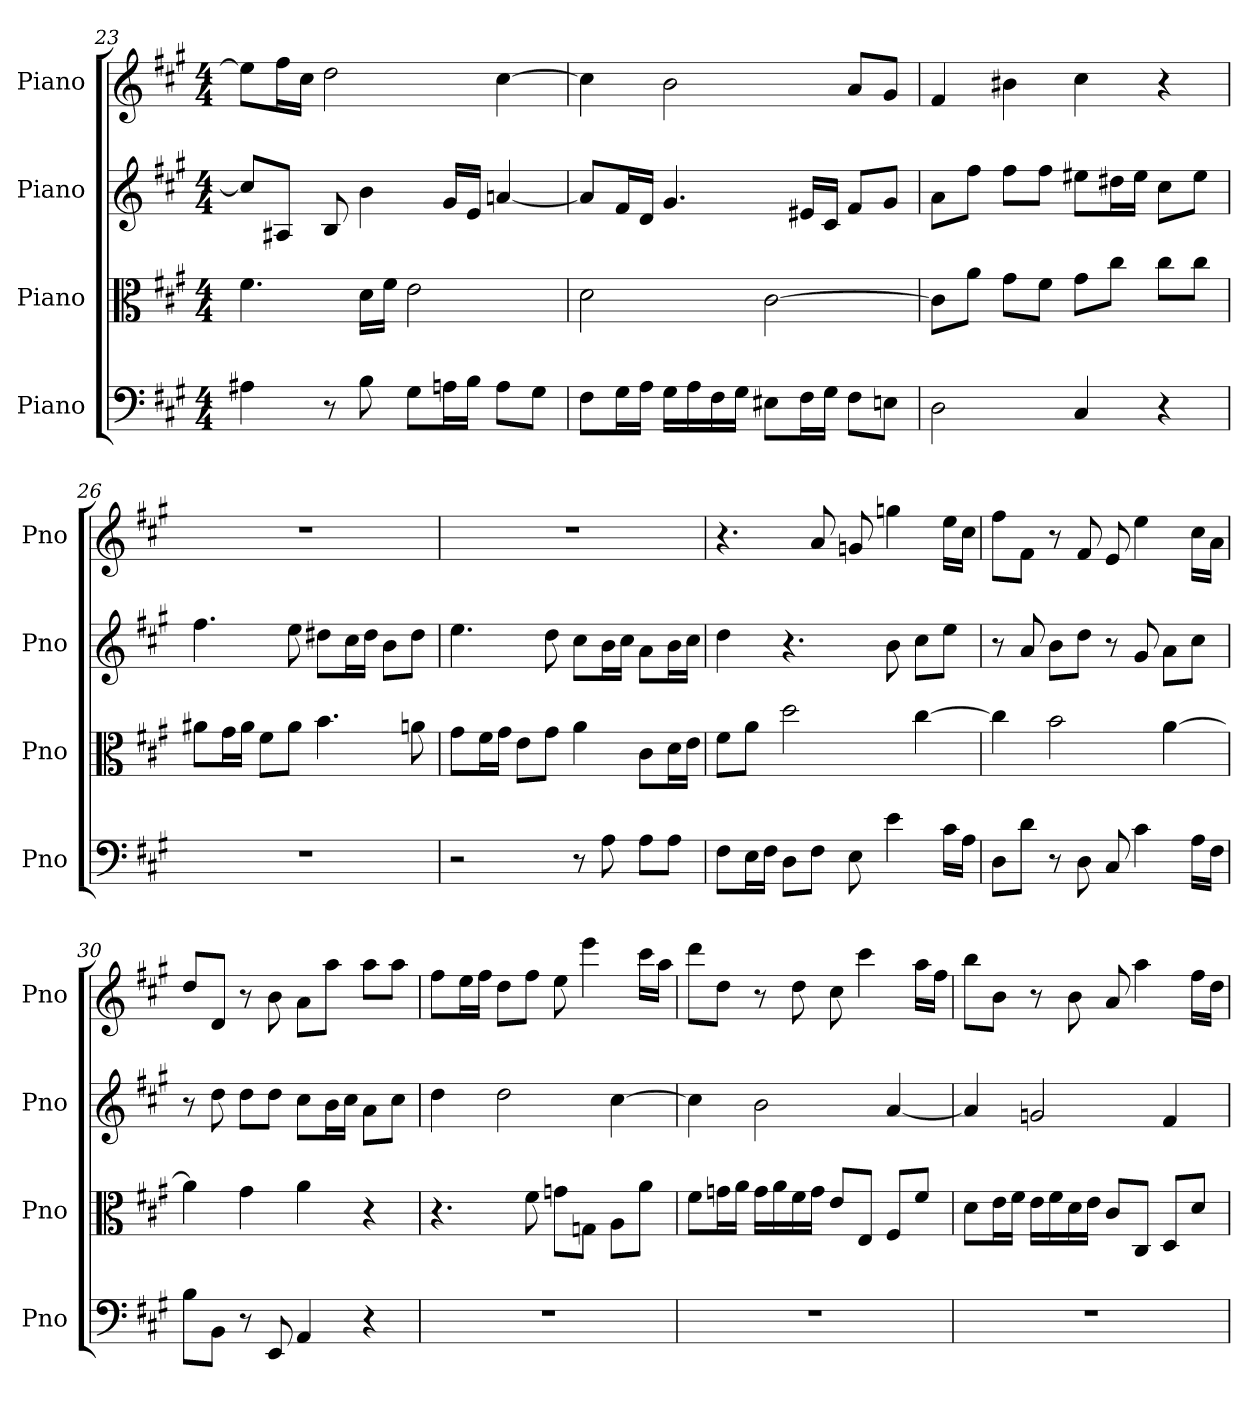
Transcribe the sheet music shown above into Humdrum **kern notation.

**kern	**kern	**kern	**kern
*part4	*part3	*part2	*part1
*staff4	*staff3	*staff2	*staff1
*I"Piano	*I"Piano	*I"Piano	*I"Piano
*I'Pno	*I'Pno	*I'Pno	*I'Pno
!!LO:LB:g=z
*clefF4	*clefC3	*clefG2	*clefG2
*k[f#c#g#]	*k[f#c#g#]	*k[f#c#g#]	*k[f#c#g#]
*M4/4	*M4/4	*M4/4	*M4/4
=23	=23	=23	=23
4A#X\	4.f#\	8cc#/L]	8ee\L]
.	.	8A#X/J	16ff#\L
.	.	.	16cc#\JJ
8r	.	8B/	2dd\
8B\	16d\LL	4b\	.
.	16f#\JJ	.	.
8G#\L	2e\	.	.
16An\L	.	16g#/LL	.
16B\JJ	.	16e/JJ	.
8A\L	.	[4an/	[4cc#\
8G#\J	.	.	.
=24	=24	=24	=24
8F#\L	2d\	8a/L]	4cc#\]
16G#\L	.	16f#/L	.
16A\JJ	.	16d/JJ	.
16G#\LL	.	4.g#/	2b\
16A\	.	.	.
16F#\	.	.	.
16G#\JJ	.	.	.
8E#X\L	[2c#\	.	.
16F#\L	.	16e#X/LL	.
16G#\JJ	.	16c#/JJ	.
8F#\L	.	8f#/L	8a/L
8En\J	.	8g#/J	8g#/J
=25	=25	=25	=25
2D\	8c#\L]	8a\L	4f#/
.	8a\J	8ff#\J	.
.	8g#\L	8ff#\L	4b#X\
.	8f#\J	8ff#\J	.
4C#/	8g#\L	8ee#X\L	4cc#\
.	8cc#\J	16dd#X\L	.
.	.	16ee#\JJ	.
4r	8cc#\L	8cc#\L	4r
.	8cc#\J	8ee#\J	.
!!LO:LB:g=z
=26	=26	=26	=26
1r	8a#X\L	4.ff#\	1r
.	16g#\L	.	.
.	16a#\JJ	.	.
.	8f#\L	.	.
.	8a#\J	8ee\	.
.	4.b\	8dd#X\L	.
.	.	16cc#\L	.
.	.	16dd#\JJ	.
.	.	8b\L	.
.	8an\	8dd#\J	.
=27	=27	=27	=27
2r	8g#\L	4.ee\	1r
.	16f#\L	.	.
.	16g#\JJ	.	.
.	8e\L	.	.
.	8g#\J	8dd\	.
8r	4a\	8cc#\L	.
8A\	.	16b\L	.
.	.	16cc#\JJ	.
8A\L	8c#\L	8a\L	.
8A\J	16d\L	16b\L	.
.	16e\JJ	16cc#\JJ	.
=28	=28	=28	=28
8F#\L	8f#\L	4dd\	4.r
16E\L	8a\J	.	.
16F#\JJ	.	.	.
8D\L	2dd\	4.r	.
8F#\J	.	.	8a/
8E\	.	.	8gn/
4e\	.	8b\	4ggn\
.	[4cc#\	8cc#\L	.
16c#\LL	.	8ee\J	16ee\LL
16A\JJ	.	.	16cc#\JJ
!!LO:PB:g=z
=29	=29	=29	=29
8D\L	4cc#\]	8r	8ff#\L
8d\J	.	8a/	8f#\J
8r	2b\	8b\L	8r
8D\	.	8dd\J	8f#/
8C#/	.	8r	8e/
4c#\	.	8g#/	4ee\
.	[4a\	8a\L	.
16A\LL	.	8cc#\J	16cc#\LL
16F#\JJ	.	.	16a\JJ
=30	=30	=30	=30
8B\L	4a\]	8r	8dd/L
8BB\J	.	8dd\	8d/J
8r	4g#\	8dd\L	8r
8EE/	.	8dd\J	8b\
4AA/	4a\	8cc#\L	8a\L
.	.	16b\L	8aa\J
.	.	16cc#\JJ	.
4r	4r	8a\L	8aa\L
.	.	8cc#\J	8aa\J
=31	=31	=31	=31
1r	4.r	4dd\	8ff#\L
.	.	.	16ee\L
.	.	.	16ff#\JJ
.	.	2dd\	8dd\L
.	8f#\	.	8ff#\J
.	8gn\L	.	8ee\
.	8Gn\J	.	4eee\
.	8A\L	[4cc#\	.
.	8a\J	.	16ccc#\LL
.	.	.	16aa\JJ
!!LO:LB:g=z
=32	=32	=32	=32
1r	8f#\L	4cc#\]	8ddd\L
.	16gn\L	.	8dd\J
.	16a\JJ	.	.
.	16g\LL	2b\	8r
.	16a\	.	.
.	16f#\	.	8dd\
.	16g\JJ	.	.
.	8e/L	.	8cc#\
.	8E/J	.	4ccc#\
.	8F#/L	[4a/	.
.	8f#/J	.	16aa\LL
.	.	.	16ff#\JJ
=33	=33	=33	=33
1r	8d\L	4a/]	8bb\L
.	16e\L	.	8b\J
.	16f#\JJ	.	.
.	16e\LL	2gn/	8r
.	16f#\	.	.
.	16d\	.	8b\
.	16e\JJ	.	.
.	8c#/L	.	8a/
.	8C#/J	.	4aa\
.	8D/L	4f#/	.
.	8d/J	.	16ff#\LL
.	.	.	16dd\JJ
=	=	=	=
*-	*-	*-	*-
